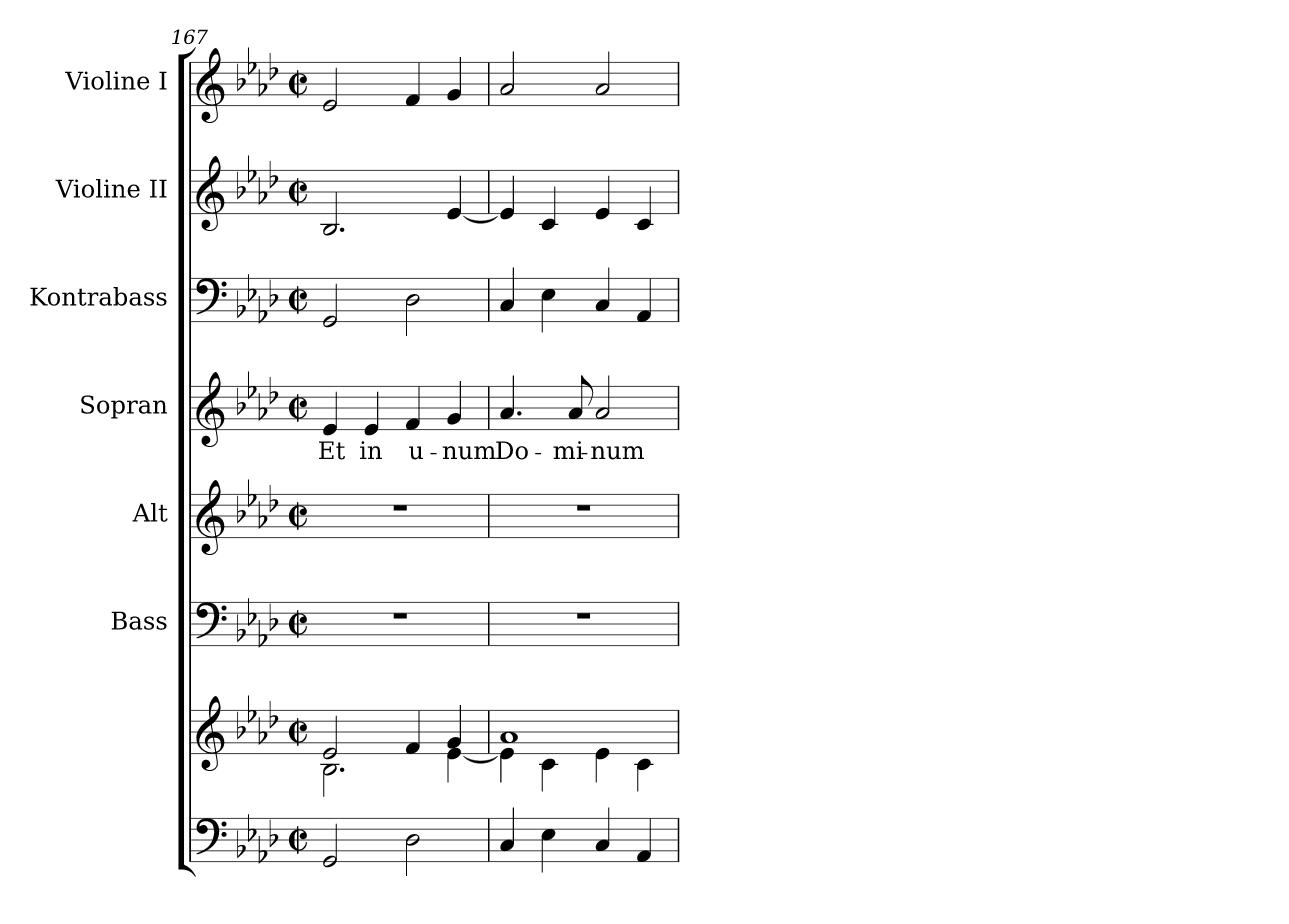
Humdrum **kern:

**kern	**kern	**kern	**kern	**kern	**text	**kern	**kern	**kern
*part7	*part7	*part6	*part5	*part4	*part4	*part3	*part2	*part1
*staff8	*staff7	*staff6	*staff5	*staff4	*staff4	*staff3	*staff2	*staff1
*	*	*I"Bass	*I"Alt	*I"Sopran	*	*I"Kontrabass	*I"Violine II	*I"Violine I
*	*	*I'B.	*I'A.	*I'S.	*	*I'Kb.	*I'Vl. II	*I'Vl. I
*clefF4	*clefG2	*clefF4	*clefG2	*clefG2	*	*clefF4	*clefG2	*clefG2
*	*	*	*	*	*	*ITrd7c12	*	*
*k[b-e-a-d-]	*k[b-e-a-d-]	*k[b-e-a-d-]	*k[b-e-a-d-]	*k[b-e-a-d-]	*	*k[b-e-a-d-]	*k[b-e-a-d-]	*k[b-e-a-d-]
*A-:	*A-:	*A-:	*A-:	*A-:	*	*A-:	*A-:	*A-:
*M2/2	*M2/2	*M2/2	*M2/2	*M2/2	*	*M2/2	*M2/2	*M2/2
*met(c|)	*met(c|)	*met(c|)	*met(c|)	*met(c|)	*	*met(c|)	*met(c|)	*met(c|)
=167	=167	=167	=167	=167	=167	=167	=167	=167
*	*^	*	*	*	*	*	*	*
!	!	!	!	!	!	!LO:LY:b	!	!	!
2GG/	2e-/	2.B-\	1r	1r	4e-/	Et	2GGG/	2.B-/	2e-/
!	!	!	!	!	!	!LO:LY:b	!	!	!
.	.	.	.	.	4e-/	in	.	.	.
!	!	!	!	!	!	!LO:LY:b	!	!	!
2D-\	4f/	.	.	.	4f/	u-	2DD-\	.	4f/
!	!	!	!	!	!	!LO:LY:b	!	!	!
.	4g/	[<4e-\	.	.	4g/	-num	.	[4e-/	4g/
=168	=168	=168	=168	=168	=168	=168	=168	=168	=168
!	!	!	!	!	!	!LO:LY:b	!	!	!
4C/	1a-	4e-\]	1r	1r	4.a-/	Do-	4CC/	4e-/]	2a-/
4E-\	.	4c\	.	.	.	.	4EE-\	4c/	.
!	!	!	!	!	!	!LO:LY:b	!	!	!
.	.	.	.	.	8a-/	-mi-	.	.	.
!	!	!	!	!	!	!LO:LY:b	!	!	!
4C/	.	4e-\	.	.	2a-/	-num	4CC/	4e-/	2a-/
4AA-/	.	4c\	.	.	.	.	4AAA-/	4c/	.
*	*v	*v	*	*	*	*	*	*	*
=	=	=	=	=	=	=	=	=
*-	*-	*-	*-	*-	*-	*-	*-	*-
